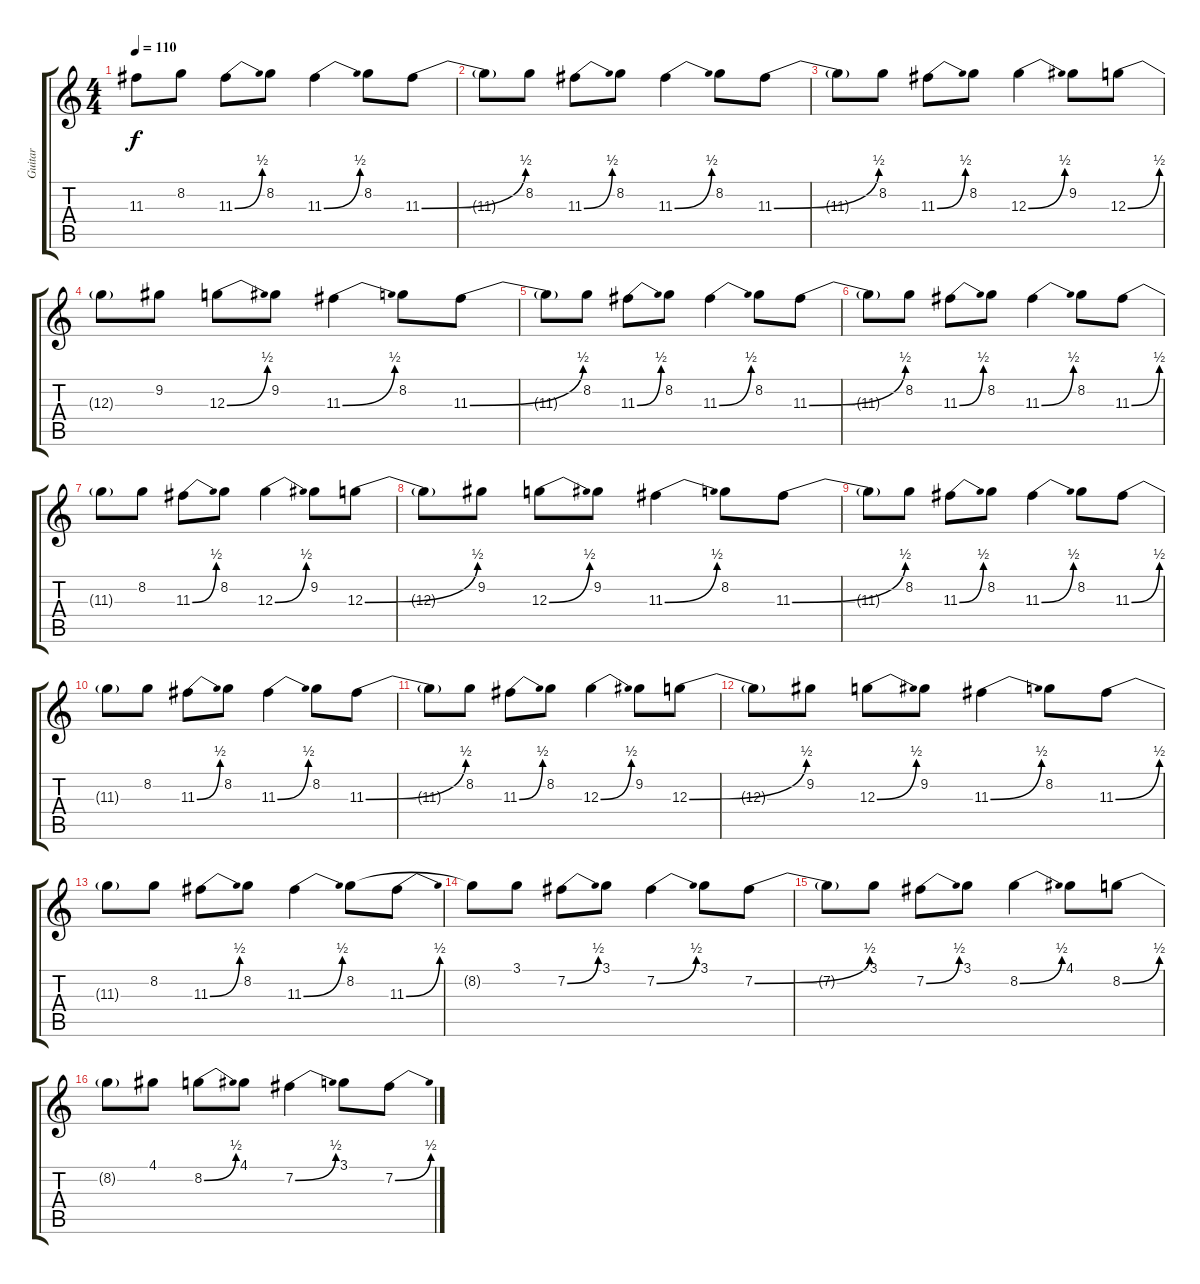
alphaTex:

\track ("Guitar" "Guitar") {instrument electricguitarjazz}
\staff {score tabs}
\tuning (E4 B3 G3 D3 A2 E2) {hide}
\ts (4 4)
\tempo 110
\clef g2
\ks c
11.3{t}.8{dy f} 8.2.8 11.3{be (bend 0 0 60 2)}.8 8.2.8 11.3{be (bend 0 0 60 2)}.4 8.2.8 11.3{be (bend 0 0 60 2)}.8 |
11.3{t}.8 8.2.8 11.3{be (bend 0 0 60 2)}.8 8.2.8 11.3{be (bend 0 0 60 2)}.4 8.2.8 11.3{be (bend 0 0 60 2)}.8 |
11.3{t}.8 8.2.8 11.3{be (bend 0 0 60 2)}.8 8.2.8 12.3{be (bend 0 0 60 2)}.4 9.2.8 12.3{be (bend 0 0 60 2)}.8 |
12.3{t}.8 9.2.8 12.3{be (bend 0 0 60 2)}.8 9.2.8 11.3{be (bend 0 0 60 2)}.4 8.2.8 11.3{be (bend 0 0 60 2)}.8 |
11.3{t}.8 8.2.8 11.3{be (bend 0 0 60 2)}.8 8.2.8 11.3{be (bend 0 0 60 2)}.4 8.2.8 11.3{be (bend 0 0 60 2)}.8 |
11.3{t}.8 8.2.8 11.3{be (bend 0 0 60 2)}.8 8.2.8 11.3{be (bend 0 0 60 2)}.4 8.2.8 11.3{be (bend 0 0 60 2)}.8 |
11.3{t}.8 8.2.8 11.3{be (bend 0 0 60 2)}.8 8.2.8 12.3{be (bend 0 0 60 2)}.4 9.2.8 12.3{be (bend 0 0 60 2)}.8 |
12.3{t}.8 9.2.8 12.3{be (bend 0 0 60 2)}.8 9.2.8 11.3{be (bend 0 0 60 2)}.4 8.2.8 11.3{be (bend 0 0 60 2)}.8 |
11.3{t}.8 8.2.8 11.3{be (bend 0 0 60 2)}.8 8.2.8 11.3{be (bend 0 0 60 2)}.4 8.2.8 11.3{be (bend 0 0 60 2)}.8 |
11.3{t}.8 8.2.8 11.3{be (bend 0 0 60 2)}.8 8.2.8 11.3{be (bend 0 0 60 2)}.4 8.2.8 11.3{be (bend 0 0 60 2)}.8 |
11.3{t}.8 8.2.8 11.3{be (bend 0 0 60 2)}.8 8.2.8 12.3{be (bend 0 0 60 2)}.4 9.2.8 12.3{be (bend 0 0 60 2)}.8 |
12.3{t}.8 9.2.8 12.3{be (bend 0 0 60 2)}.8 9.2.8 11.3{be (bend 0 0 60 2)}.4 8.2.8 11.3{be (bend 0 0 60 2)}.8 |
11.3{t}.8 8.2.8 11.3{be (bend 0 0 60 2)}.8 8.2.8 11.3{be (bend 0 0 60 2)}.4 8.2.8 11.3{be (bend 0 0 60 2)}.8 |
8.2{t}.8 3.1.8 7.2{be (bend 0 0 60 2)}.8 3.1.8 7.2{be (bend 0 0 60 2)}.4 3.1.8 7.2{be (bend 0 0 60 2)}.8 |
7.2{t}.8 3.1.8 7.2{be (bend 0 0 60 2)}.8 3.1.8 8.2{be (bend 0 0 60 2)}.4 4.1.8 8.2{be (bend 0 0 60 2)}.8 |
8.2{t}.8 4.1.8 8.2{be (bend 0 0 60 2)}.8 4.1.8 7.2{be (bend 0 0 60 2)}.4 3.1.8 7.2{be (bend 0 0 60 2)}.8
